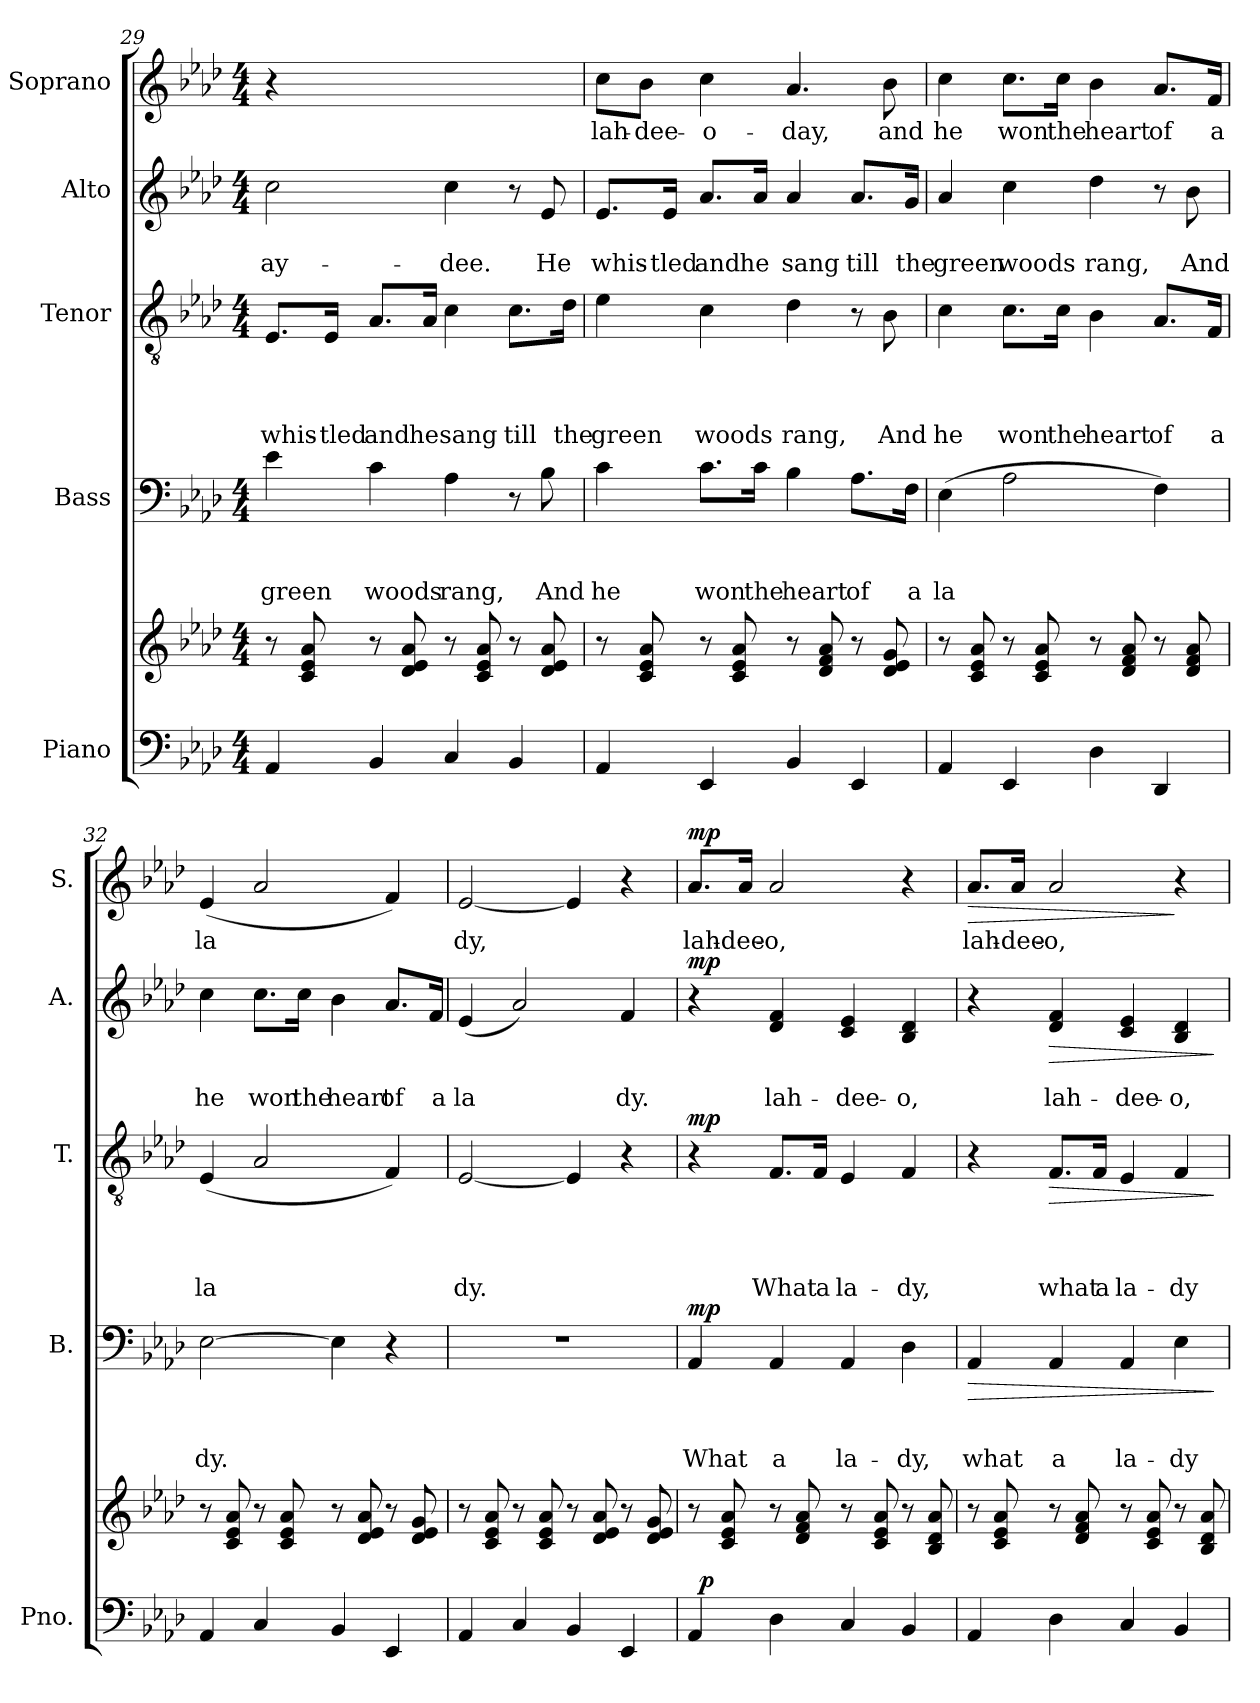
**kern	**kern	**dynam	**kern	**text	**text	**text	**dynam	**kern	**text	**text	**text	**text	**dynam	**kern	**text	**text	**dynam	**kern	**text	**dynam
*part5	*part5	*part5	*part4	*part4	*part4	*part4	*part4	*part3	*part3	*part3	*part3	*part3	*part3	*part2	*part2	*part2	*part2	*part1	*part1	*part1
*staff6	*staff5	*staff5/6	*staff4	*staff4	*staff4	*staff4	*staff4	*staff3	*staff3	*staff3	*staff3	*staff3	*staff3	*staff2	*staff2	*staff2	*staff2	*staff1	*staff1	*staff1
*I"Piano	*	*	*I"Bass	*	*	*	*	*I"Tenor	*	*	*	*	*	*I"Alto	*	*	*	*I"Soprano	*	*
*I'Pno.	*	*	*I'B.	*	*	*	*	*I'T.	*	*	*	*	*	*I'A.	*	*	*	*I'S.	*	*
*clefF4	*clefG2	*	*clefF4	*	*	*	*	*clefGv2	*	*	*	*	*	*clefG2	*	*	*	*clefG2	*	*
*k[b-e-a-d-]	*k[b-e-a-d-]	*	*k[b-e-a-d-]	*	*	*	*	*k[b-e-a-d-]	*	*	*	*	*	*k[b-e-a-d-]	*	*	*	*k[b-e-a-d-]	*	*
*A-:	*A-:	*	*A-:	*	*	*	*	*A-:	*	*	*	*	*	*A-:	*	*	*	*A-:	*	*
*M4/4	*M4/4	*	*M4/4	*	*	*	*	*M4/4	*	*	*	*	*	*M4/4	*	*	*	*M4/4	*	*
=29	=29	=29	=29	=29	=29	=29	=29	=29	=29	=29	=29	=29	=29	=29	=29	=29	=29	=29	=29	=29
4AA-/	8r	.	4e-\	.	.	green	.	8.E-/L	.	.	.	whis-	.	2cc\	.	ay-	.	4r	.	.
.	8c/ 8e-/ 8a-/	.	.	.	.	.	.	.	.	.	.	.	.	.	.	.	.	.	.	.
.	.	.	.	.	.	.	.	16E-/Jk	.	.	.	-tled	.	.	.	.	.	.	.	.
4BB-/	8r	.	4c\	.	.	woods	.	8.A-/L	.	.	.	and	.	.	.	.	.	2.ryy	.	.
.	8d-/ 8e-/ 8a-/	.	.	.	.	.	.	.	.	.	.	.	.	.	.	.	.	.	.	.
.	.	.	.	.	.	.	.	16A-/Jk	.	.	.	he	.	.	.	.	.	.	.	.
4C/	8r	.	4A-\	.	.	rang,	.	4c\	.	.	.	sang	.	4cc\	.	-dee.	.	.	.	.
.	8c/ 8e-/ 8a-/	.	.	.	.	.	.	.	.	.	.	.	.	.	.	.	.	.	.	.
4BB-/	8r	.	8r	.	.	.	.	8.c\L	.	.	.	till	.	8r	.	.	.	.	.	.
.	8d-/ 8e-/ 8a-/	.	8B-\	.	.	And	.	.	.	.	.	.	.	8e-/	.	He	.	.	.	.
.	.	.	.	.	.	.	.	16d-\Jk	.	.	.	the	.	.	.	.	.	.	.	.
=30	=30	=30	=30	=30	=30	=30	=30	=30	=30	=30	=30	=30	=30	=30	=30	=30	=30	=30	=30	=30
4AA-/	8r	.	4c\	.	.	he	.	4e-\	.	.	.	green	.	8.e-/L	.	whis-	.	8cc\L	lah-	.
.	8c/ 8e-/ 8a-/	.	.	.	.	.	.	.	.	.	.	.	.	.	.	.	.	8b-\J	-dee-	.
.	.	.	.	.	.	.	.	.	.	.	.	.	.	16e-/Jk	.	-tled	.	.	.	.
4EE-/	8r	.	8.c\L	.	.	won	.	4c\	.	.	.	woods	.	8.a-/L	.	and	.	4cc\	-o-	.
.	8c/ 8e-/ 8a-/	.	.	.	.	.	.	.	.	.	.	.	.	.	.	.	.	.	.	.
.	.	.	16c\Jk	.	.	the	.	.	.	.	.	.	.	16a-/Jk	.	he	.	.	.	.
4BB-/	8r	.	4B-\	.	.	heart	.	4d-\	.	.	.	rang,	.	4a-/	.	sang	.	4.a-/	-day,	.
.	8d-/ 8f/ 8a-/	.	.	.	.	.	.	.	.	.	.	.	.	.	.	.	.	.	.	.
4EE-/	8r	.	8.A-\L	.	.	of	.	8r	.	.	.	.	.	8.a-/L	.	till	.	.	.	.
.	8d-/ 8e-/ 8g/	.	.	.	.	.	.	8B-\	.	.	.	And	.	.	.	.	.	8b-\	and	.
.	.	.	16F\Jk	.	.	a	.	.	.	.	.	.	.	16g/Jk	.	the	.	.	.	.
!!LO:PB:g=z
=31	=31	=31	=31	=31	=31	=31	=31	=31	=31	=31	=31	=31	=31	=31	=31	=31	=31	=31	=31	=31
4AA-/	8r	.	(4E-\	.	.	la	.	4c\	.	.	.	he	.	4a-/	.	green	.	4cc\	he	.
.	8c/ 8e-/ 8a-/	.	.	.	.	.	.	.	.	.	.	.	.	.	.	.	.	.	.	.
4EE-/	8r	.	2A-\	.	.	.	.	8.c\L	.	.	.	won	.	4cc\	.	woods	.	8.cc\L	won	.
.	8c/ 8e-/ 8a-/	.	.	.	.	.	.	.	.	.	.	.	.	.	.	.	.	.	.	.
.	.	.	.	.	.	.	.	16c\Jk	.	.	.	the	.	.	.	.	.	16cc\Jk	the	.
4D-\	8r	.	.	.	.	.	.	4B-\	.	.	.	heart	.	4dd-\	.	rang,	.	4b-\	heart	.
.	8d-/ 8f/ 8a-/	.	.	.	.	.	.	.	.	.	.	.	.	.	.	.	.	.	.	.
4DD-/	8r	.	4F\)	.	.	.	.	8.A-/L	.	.	.	of	.	8r	.	.	.	8.a-/L	of	.
.	8d-/ 8f/ 8a-/	.	.	.	.	.	.	.	.	.	.	.	.	8b-\	.	And	.	.	.	.
.	.	.	.	.	.	.	.	16F/Jk	.	.	.	a	.	.	.	.	.	16f/Jk	a	.
=32	=32	=32	=32	=32	=32	=32	=32	=32	=32	=32	=32	=32	=32	=32	=32	=32	=32	=32	=32	=32
4AA-/	8r	.	[2E-\	.	.	dy.	.	(>4E-/	.	.	.	la	.	4cc\	.	he	.	(>4e-/	la	.
.	8c/ 8e-/ 8a-/	.	.	.	.	.	.	.	.	.	.	.	.	.	.	.	.	.	.	.
4C/	8r	.	.	.	.	.	.	2A-/	.	.	.	.	.	8.cc\L	.	won	.	2a-/	.	.
.	8c/ 8e-/ 8a-/	.	.	.	.	.	.	.	.	.	.	.	.	.	.	.	.	.	.	.
.	.	.	.	.	.	.	.	.	.	.	.	.	.	16cc\Jk	.	the	.	.	.	.
4BB-/	8r	.	4E-\]	.	.	.	.	.	.	.	.	.	.	4b-\	.	heart	.	.	.	.
.	8d-/ 8e-/ 8a-/	.	.	.	.	.	.	.	.	.	.	.	.	.	.	.	.	.	.	.
4EE-/	8r	.	4r	.	.	.	.	4F/)	.	.	.	.	.	8.a-/L	.	of	.	4f/)	.	.
.	8d-/ 8e-/ 8g/	.	.	.	.	.	.	.	.	.	.	.	.	.	.	.	.	.	.	.
.	.	.	.	.	.	.	.	.	.	.	.	.	.	16f/Jk	.	a	.	.	.	.
=33	=33	=33	=33	=33	=33	=33	=33	=33	=33	=33	=33	=33	=33	=33	=33	=33	=33	=33	=33	=33
4AA-/	8r	.	1r	.	.	.	.	[2E-/	.	.	.	dy.	.	(<4e-/	.	la	.	[2e-/	dy,	.
.	8c/ 8e-/ 8a-/	.	.	.	.	.	.	.	.	.	.	.	.	.	.	.	.	.	.	.
4C/	8r	.	.	.	.	.	.	.	.	.	.	.	.	2a-/)	.	.	.	.	.	.
.	8c/ 8e-/ 8a-/	.	.	.	.	.	.	.	.	.	.	.	.	.	.	.	.	.	.	.
4BB-/	8r	.	.	.	.	.	.	4E-/]	.	.	.	.	.	.	.	.	.	4e-/]	.	.
.	8d-/ 8e-/ 8a-/	.	.	.	.	.	.	.	.	.	.	.	.	.	.	.	.	.	.	.
4EE-/	8r	.	.	.	.	.	.	4r	.	.	.	.	.	4f/	.	dy.	.	4r	.	.
.	8d-/ 8e-/ 8g/	.	.	.	.	.	.	.	.	.	.	.	.	.	.	.	.	.	.	.
!!LO:LB:g=z
=34	=34	=34	=34	=34	=34	=34	=34	=34	=34	=34	=34	=34	=34	=34	=34	=34	=34	=34	=34	=34
!	!	!	!	!	!	!	!LO:DY:a	!	!	!	!	!	!LO:DY:a	!	!	!	!LO:DY:a	!	!	!LO:DY:a
*^	*	*	*	*	*	*	*	*	*	*	*	*	*	*	*	*	*	*	*	*
4AA-/	32ryy	8r	.	4AA-/	.	.	What	mp	4r	.	.	.	.	mp	4r	.	.	mp	8.a-/L	lah-	mp
!	!	!	!LO:DY:a=2	!	!	!	!	!	!	!	!	!	!	!	!	!	!	!	!	!	!
.	2ryy	.	p	.	.	.	.	.	.	.	.	.	.	.	.	.	.	.	.	.	.
.	.	8c/ 8e-/ 8a-/	.	.	.	.	.	.	.	.	.	.	.	.	.	.	.	.	.	.	.
.	.	.	.	.	.	.	.	.	.	.	.	.	.	.	.	.	.	.	16a-/Jk	-dee-	.
4D-\	.	8r	.	4AA-/	.	.	a	.	8.F/L	.	.	.	What	.	4d-/ 4f/	.	lah-	.	2a-/	-o,	.
.	.	8d-/ 8f/ 8a-/	.	.	.	.	.	.	.	.	.	.	.	.	.	.	.	.	.	.	.
.	.	.	.	.	.	.	.	.	16F/Jk	.	.	.	a	.	.	.	.	.	.	.	.
4C/	.	8r	.	4AA-/	.	.	la-	.	4E-/	.	.	.	la-	.	4c/ 4e-/	.	-dee-	.	.	.	.
.	4...ryy	.	.	.	.	.	.	.	.	.	.	.	.	.	.	.	.	.	.	.	.
.	.	8c/ 8e-/ 8a-/	.	.	.	.	.	.	.	.	.	.	.	.	.	.	.	.	.	.	.
4BB-/	.	8r	.	4D-\	.	.	-dy,	.	4F/	.	.	.	-dy,	.	4B-/ 4d-/	.	-o,	.	4r	.	.
.	.	8B-/ 8d-/ 8a-/	.	.	.	.	.	.	.	.	.	.	.	.	.	.	.	.	.	.	.
=35	=35	=35	=35	=35	=35	=35	=35	=35	=35	=35	=35	=35	=35	=35	=35	=35	=35	=35	=35	=35	=35
!	!	!	!	!	!	!	!	!LO:HP:b	!	!	!	!	!	!	!	!	!	!	!	!	!LO:HP:b
*v	*v	*	*	*	*	*	*	*	*	*	*	*	*	*	*	*	*	*	*	*	*
4AA-/	8r	.	4AA-/	.	.	what	>	4r	.	.	.	.	.	4r	.	.	.	8.a-/L	lah-	>
.	8c/ 8e-/ 8a-/	.	.	.	.	.	.	.	.	.	.	.	.	.	.	.	.	.	.	.
.	.	.	.	.	.	.	.	.	.	.	.	.	.	.	.	.	.	16a-/Jk	-dee-	.
!	!	!	!	!	!	!	!	!	!	!	!	!	!LO:HP:b	!	!	!	!LO:HP:b	!	!	!
4D-\	8r	.	4AA-/	.	.	a	.	8.F/L	.	.	.	what	>	4d-/ 4f/	.	lah-	>	2a-/	-o,	.
.	8d-/ 8f/ 8a-/	.	.	.	.	.	.	.	.	.	.	.	.	.	.	.	.	.	.	.
.	.	.	.	.	.	.	.	16F/Jk	.	.	.	a	.	.	.	.	.	.	.	.
4C/	8r	.	4AA-/	.	.	la-	.	4E-/	.	.	.	la-	.	4c/ 4e-/	.	-dee-	.	.	.	.
.	8c/ 8e-/ 8a-/	.	.	.	.	.	.	.	.	.	.	.	.	.	.	.	.	.	.	.
4BB-/	8r	.	4E-\	.	.	-dy	.	4F/	.	.	.	-dy	.	4B-/ 4d-/	.	-o,	.	4r	.	]
.	8B-/ 8d-/ 8a-/	.	.	.	.	.	.	.	.	.	.	.	.	.	.	.	.	.	.	.
.	.	.	.	.	.	.	]	.	.	.	.	.	]	.	.	.	]	.	.	.
=	=	=	=	=	=	=	=	=	=	=	=	=	=	=	=	=	=	=	=	=
*-	*-	*-	*-	*-	*-	*-	*-	*-	*-	*-	*-	*-	*-	*-	*-	*-	*-	*-	*-	*-
